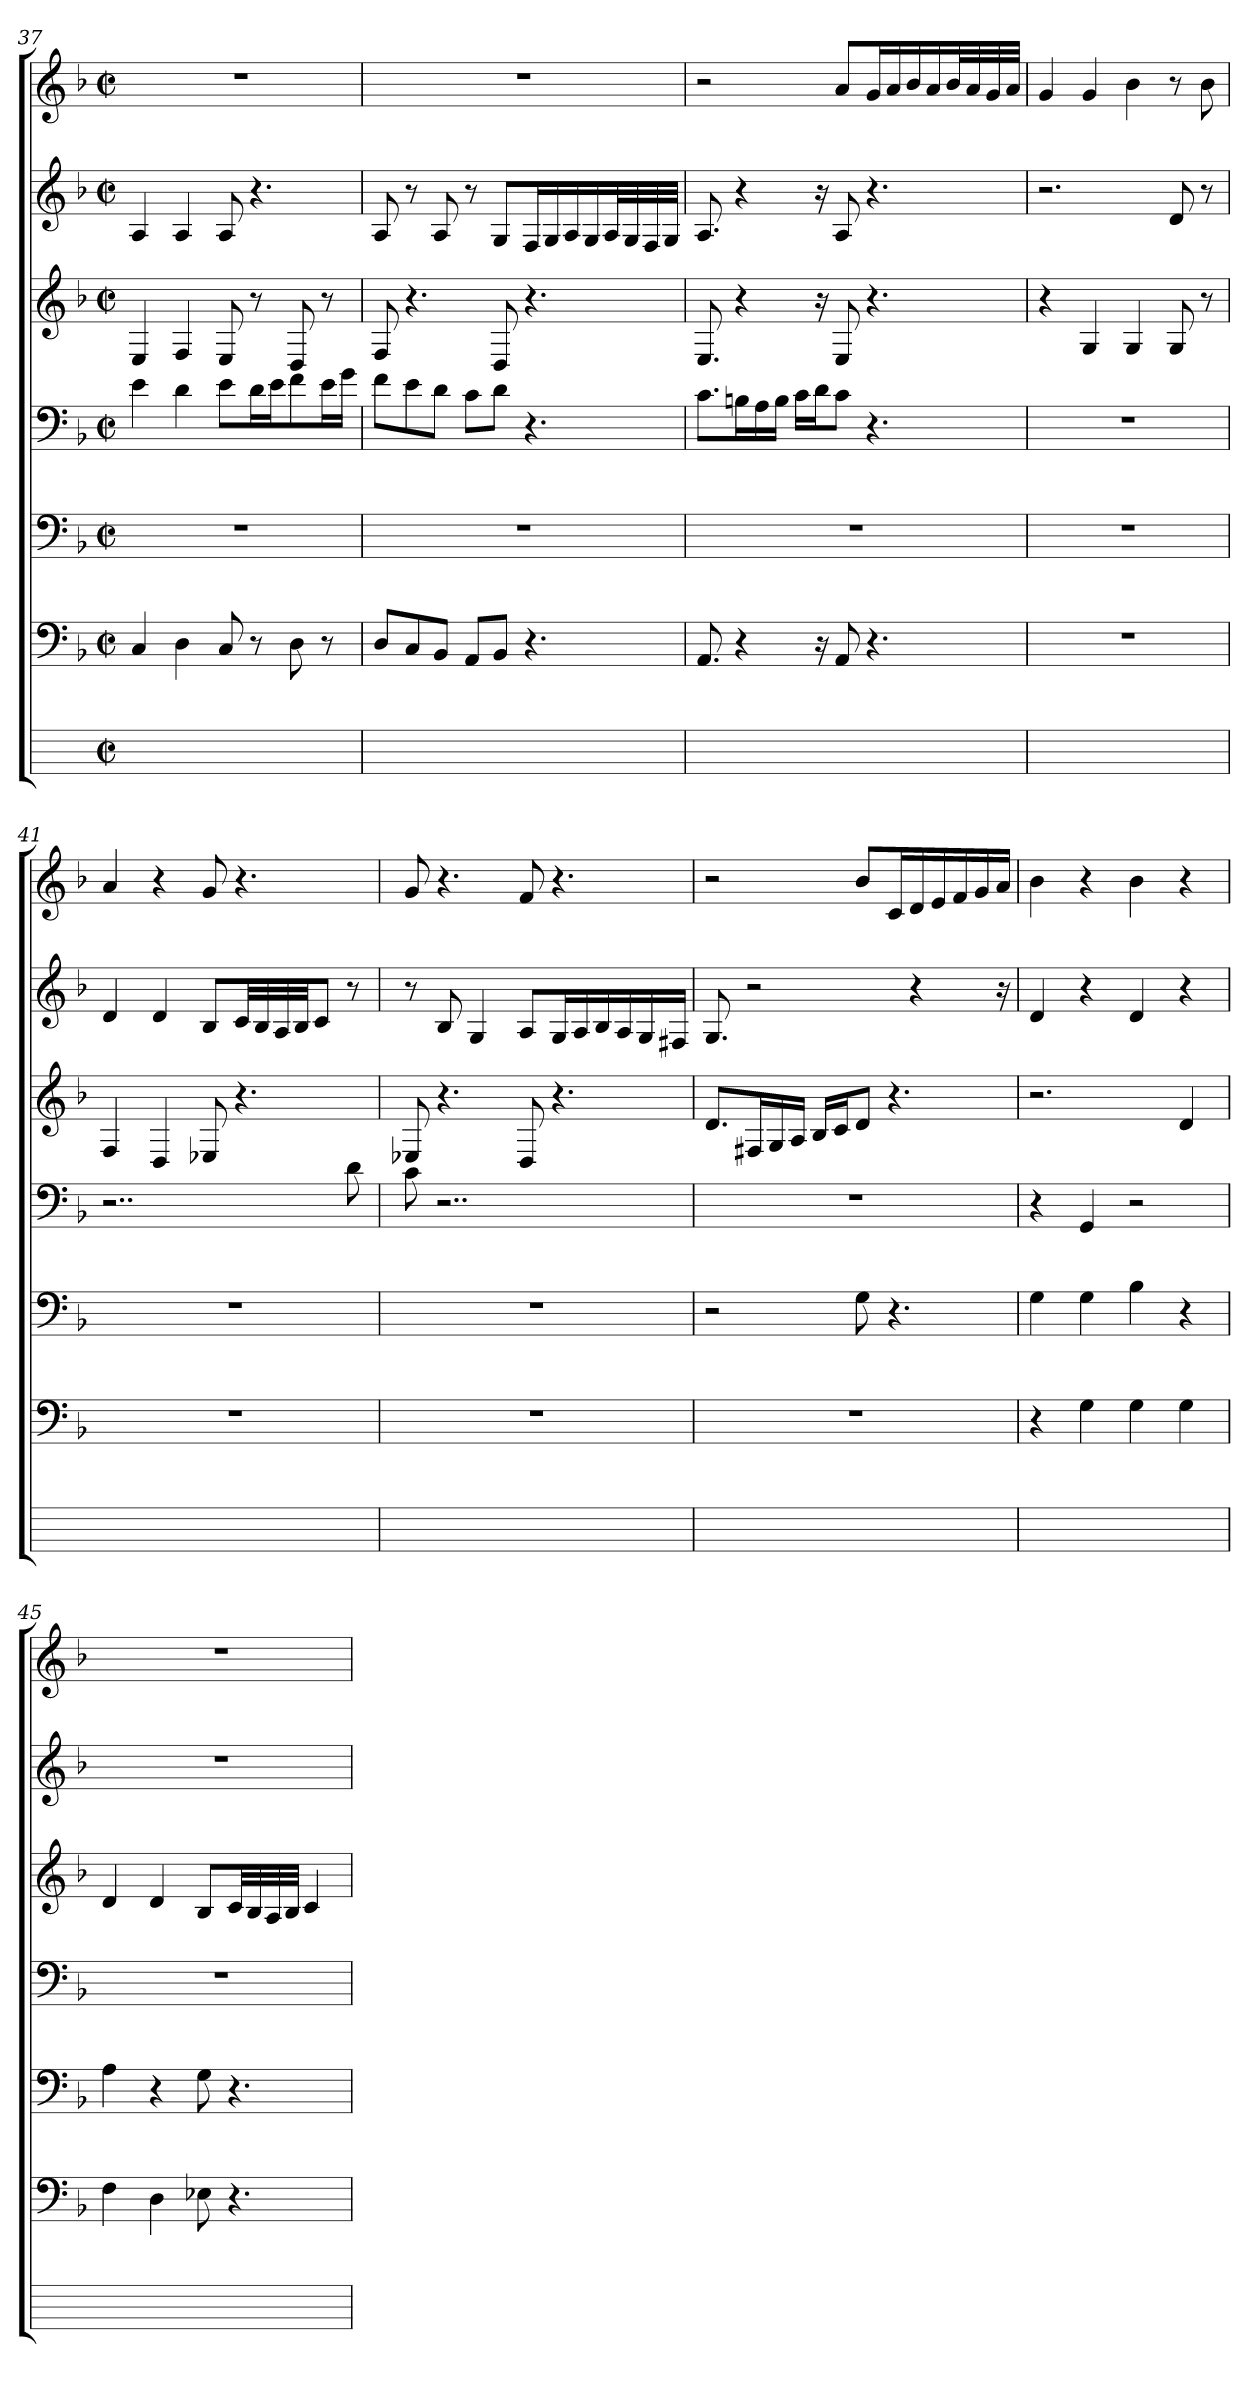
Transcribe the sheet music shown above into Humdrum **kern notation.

**kern	**kern	**kern	**kern	**kern	**kern	**kern
*part7	*part6	*part5	*part4	*part3	*part2	*part1
*staff7	*staff6	*staff5	*staff4	*staff3	*staff2	*staff1
*	*clefF4	*clefF4	*clefF4	*clefG2	*clefG2	*clefG2
*	*k[b-]	*k[b-]	*k[b-]	*k[b-]	*k[b-]	*k[b-]
*	*F:	*F:	*F:	*F:	*F:	*F:
*M2/2	*M2/2	*M2/2	*M2/2	*M2/2	*M2/2	*M2/2
*met(c|)	*met(c|)	*met(c|)	*met(c|)	*met(c|)	*met(c|)	*met(c|)
=37	=37	=37	=37	=37	=37	=37
1ryy	4C	1r	4e	4E	4Ai	1r
.	4D	.	4d	4F	4A	.
.	8C	.	8eL	8E	8A	.
.	8r	.	16djL	8r	4.r	.
.	.	.	16ejJ	.	.	.
.	8D	.	8f	8D	.	.
.	8r	.	16ejL	8r	.	.
.	.	.	16gjJJ	.	.	.
=38	=38	=38	=38	=38	=38	=38
1ryy	8DiL	1r	8fiL	8F	8A	1r
.	8C	.	8e	4.r	8r	.
.	8BB-J	.	8dJ	.	8A	.
.	8AAL	.	8cL	.	8r	.
.	8BB-J	.	8dJ	8D	8GL	.
.	4.r	.	4.r	4.r	16FjL	.
.	.	.	.	.	16Gj	.
.	.	.	.	.	16Aj	.
.	.	.	.	.	16Gj	.
.	.	.	.	.	32AjL	.
.	.	.	.	.	32Gj	.
.	.	.	.	.	32Fj	.
.	.	.	.	.	32GjJJJ	.
=39	=39	=39	=39	=39	=39	=39
1ryy	8.AA	1r	8.cL	8.E	8.A	2r
.	4r	.	16BnjL	4r	4r	.
.	.	.	16Aj	.	.	.
.	.	.	16BjJJ	.	.	.
.	.	.	16cjLL	.	.	.
.	16r	.	16djJ	16r	16r	.
.	8AAi	.	8ciJ	8Ei	8Ai	8aL
.	4.r	.	4.r	4.r	4.r	16gjL
.	.	.	.	.	.	16aj
.	.	.	.	.	.	16b-j
.	.	.	.	.	.	16aj
.	.	.	.	.	.	32b-jL
.	.	.	.	.	.	32aj
.	.	.	.	.	.	32gj
.	.	.	.	.	.	32ajJJJ
=40	=40	=40	=40	=40	=40	=40
1ryy	1r	1r	1r	4r	2.r	4g
.	.	.	.	4G	.	4g
.	.	.	.	4G	.	4b-
.	.	.	.	8G	8d	8r
.	.	.	.	8r	8r	8b-j
=41	=41	=41	=41	=41	=41	=41
1ryy	1r	1r	2..r	4F	4d	4a
.	.	.	.	4D	4d	4r
.	.	.	.	8E-X	8B-L	8g
.	.	.	.	4.r	32cjLL	4.r
.	.	.	.	.	32B-j	.
.	.	.	.	.	32Aj	.
.	.	.	.	.	32B-jJJ	.
.	.	.	.	.	8cJ	.
.	.	.	8dj	.	8r	.
=42	=42	=42	=42	=42	=42	=42
1ryy	1r	1r	8ci	8E-Xi	8r	8gi
.	.	.	2..r	4.r	8B-	4.r
.	.	.	.	.	4G	.
.	.	.	.	8D	8AL	8f
.	.	.	.	4.r	16GjL	4.r
.	.	.	.	.	16Aj	.
.	.	.	.	.	16B-j	.
.	.	.	.	.	16Aj	.
.	.	.	.	.	16Gj	.
.	.	.	.	.	16F#XjJJ	.
=43	=43	=43	=43	=43	=43	=43
1ryy	1r	2r	1r	8.dL	8.G	2r
.	.	.	.	16F#XjL	2r	.
.	.	.	.	16Gj	.	.
.	.	.	.	16AjJJ	.	.
.	.	.	.	16B-jLL	.	.
.	.	.	.	16cjJ	.	.
.	.	8G	.	8dJ	.	8b-L
.	.	4.r	.	4.r	.	16cjL
.	.	.	.	.	4r	16dj
.	.	.	.	.	.	16ej
.	.	.	.	.	.	16fj
.	.	.	.	.	.	16gj
.	.	.	.	.	16r	16ajJJ
=44	=44	=44	=44	=44	=44	=44
1ryy	4r	4G	4r	2.r	4d	4b-
.	4G	4G	4GGZ	.	4r	4r
.	4G	4B-	2r	.	4d	4b-i
.	4G	4r	.	4d	4r	4r
=45	=45	=45	=45	=45	=45	=45
1ryy	4F	4A	1r	4d	1r	1r
.	4D	4r	.	4d	.	.
.	8E-X	8G	.	8B-L	.	.
.	4.r	4.r	.	32cjLL	.	.
.	.	.	.	32B-j	.	.
.	.	.	.	32Aj	.	.
.	.	.	.	32B-jJJJ	.	.
.	.	.	.	4c	.	.
=	=	=	=	=	=	=
*-	*-	*-	*-	*-	*-	*-
